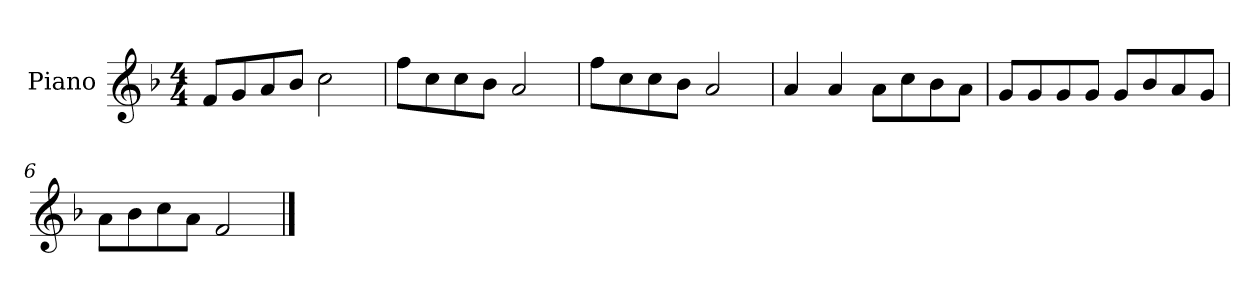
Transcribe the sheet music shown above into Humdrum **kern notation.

**kern
*part1
*staff1
*I"Piano
*I'P-no
*clefG2
*k[b-]
*M4/4
*MM90
=1
8f/L
8g/
8a/
8b-/J
2cc\
=2
8ff\L
8cc\
8cc\
8b-\J
2a/
=3
8ff\L
8cc\
8cc\
8b-\J
2a/
=4
4a/
4a/
8a\L
8cc\
8b-\
8a\J
=5
8g/L
8g/
8g/
8g/J
8g/L
8b-/
8a/
8g/J
=6
8a\L
8b-\
8cc\
8a\J
2f/
==
*-
